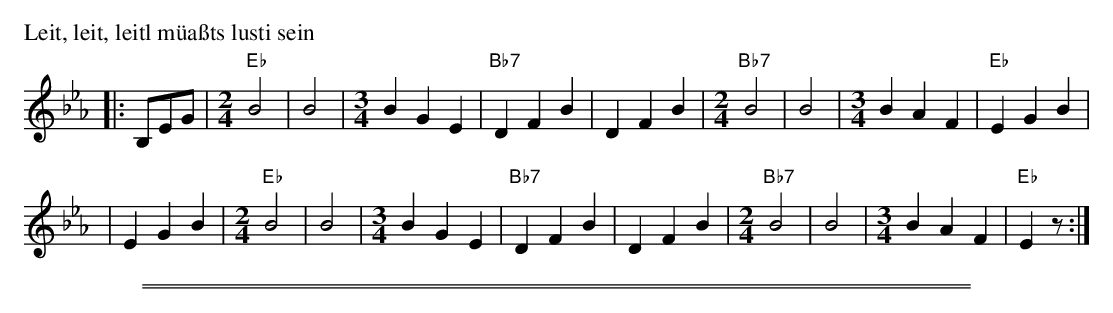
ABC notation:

X:1
M: none
P: Leit, leit, leitl m\"ua\ssts lusti sein
K: Eb
|: B,EG \
|[M:2/4][L:1/8]"Eb"B4 | B4 \
|[M:3/4][L:1/8]B2 G2 E2 | "Bb7"D2 F2 B2 | D2 F2 B2 \
|[M:2/4][L:1/8]"Bb7"B4 | B4 \
|[M:3/4][L:1/8]B2 A2 F2 | "Eb"E2 G2 B2 |
| E2 G2 B2 \
|[M:2/4][L:1/8]"Eb"B4 | B4 \
|[M:3/4][L:1/8]B2 G2 E2 | "Bb7"D2 F2 B2 | D2 F2 B2 \
|[M:2/4][L:1/8]"Bb7"B4 | B4 \
|[M:3/4][L:1/8]B2 A2 F2 | "Eb"E2 z :|
